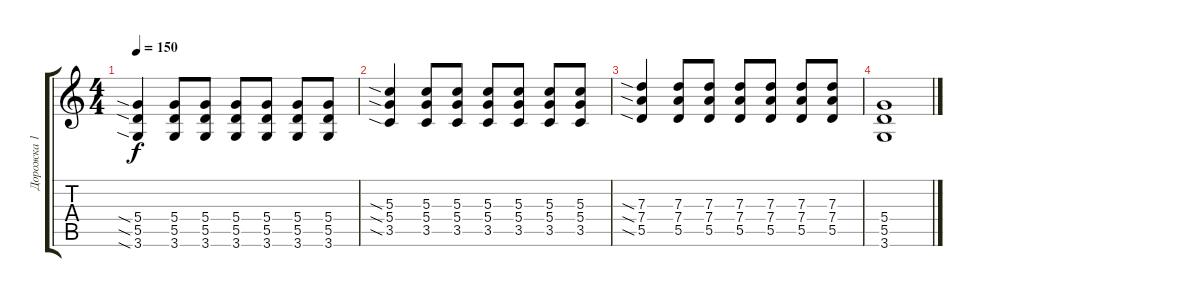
\track ("Дорожка 1" "Дорожка 1") {instrument distortionguitar}
\staff {score tabs}
\tuning (E4 B3 G3 D3 A2 E2) {hide}
\ts (4 4)
\tempo 150
\clef g2
\ks c
(5.4{sia} 5.5{sia} 3.6{sia}).4{dy f} (5.4 5.5 3.6).8 (5.4 5.5 3.6).8 (5.4 5.5 3.6).8 (5.4 5.5 3.6).8 (5.4 5.5 3.6).8 (5.4 5.5 3.6).8 |
(5.3{sia} 5.4{sia} 3.5{sia}).4 (5.3 5.4 3.5).8 (5.3 5.4 3.5).8 (5.3 5.4 3.5).8 (5.3 5.4 3.5).8 (5.3 5.4 3.5).8 (5.3 5.4 3.5).8 |
(7.3{sia} 7.4{sia} 5.5{sia}).4 (7.3 7.4 5.5).8 (7.3 7.4 5.5).8 (7.3 7.4 5.5).8 (7.3 7.4 5.5).8 (7.3 7.4 5.5).8 (7.3 7.4 5.5).8 |
(5.4 5.5 3.6).1
